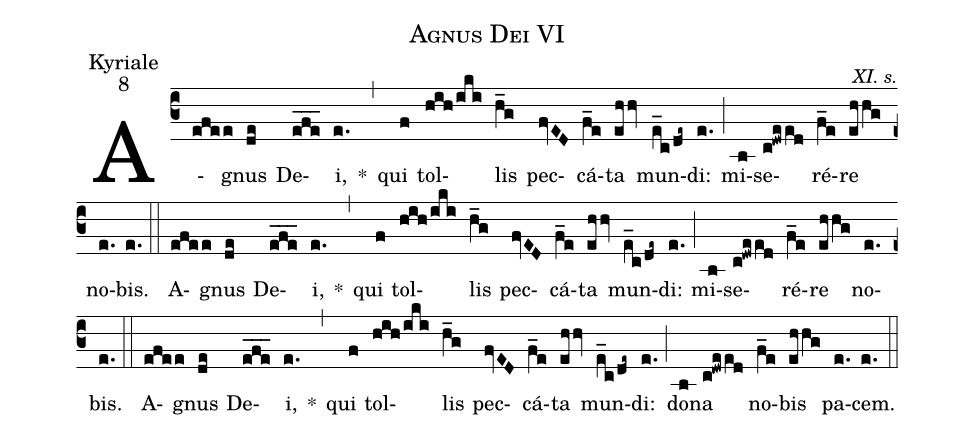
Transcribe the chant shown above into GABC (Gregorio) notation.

name:Agnus Dei VI;
office-part:Kyriale;
mode:8;
commentary:XI. s.;
%%
(c3) A(efee)gnus(de) De(efe___)i,(e.) *(,) qui(f) tol(hih/iki)lis(h_g) pec(fvED)cá(f_e)ta(ehhv) mun(e_c/de~)di:(e.) (;) mi(b)se(c!dweed)ré(f_e)re(ehhg) no(e.)bis.(e.) (::)
A(efee)gnus(de) De(efe___)i,(e.) *(,) qui(f) tol(hih/iki)lis(h_g) pec(fvED)cá(f_e)ta(ehhv) mun(e_c/de~)di:(e.) (;) mi(b)se(c!dweed)ré(f_e)re(ehhg) no(e.)bis.(e.) (::)
A(efee)gnus(de) De(efe___)i,(e.) *(,) qui(f) tol(hih/iki)lis(h_g) pec(fvED)cá(f_e)ta(ehhv) mun(e_c/de~)di:(e.) (;) do(b)na(c!dweed) no(f_e)bis(ehhg) pa(e.)cem.(e.) (::)
